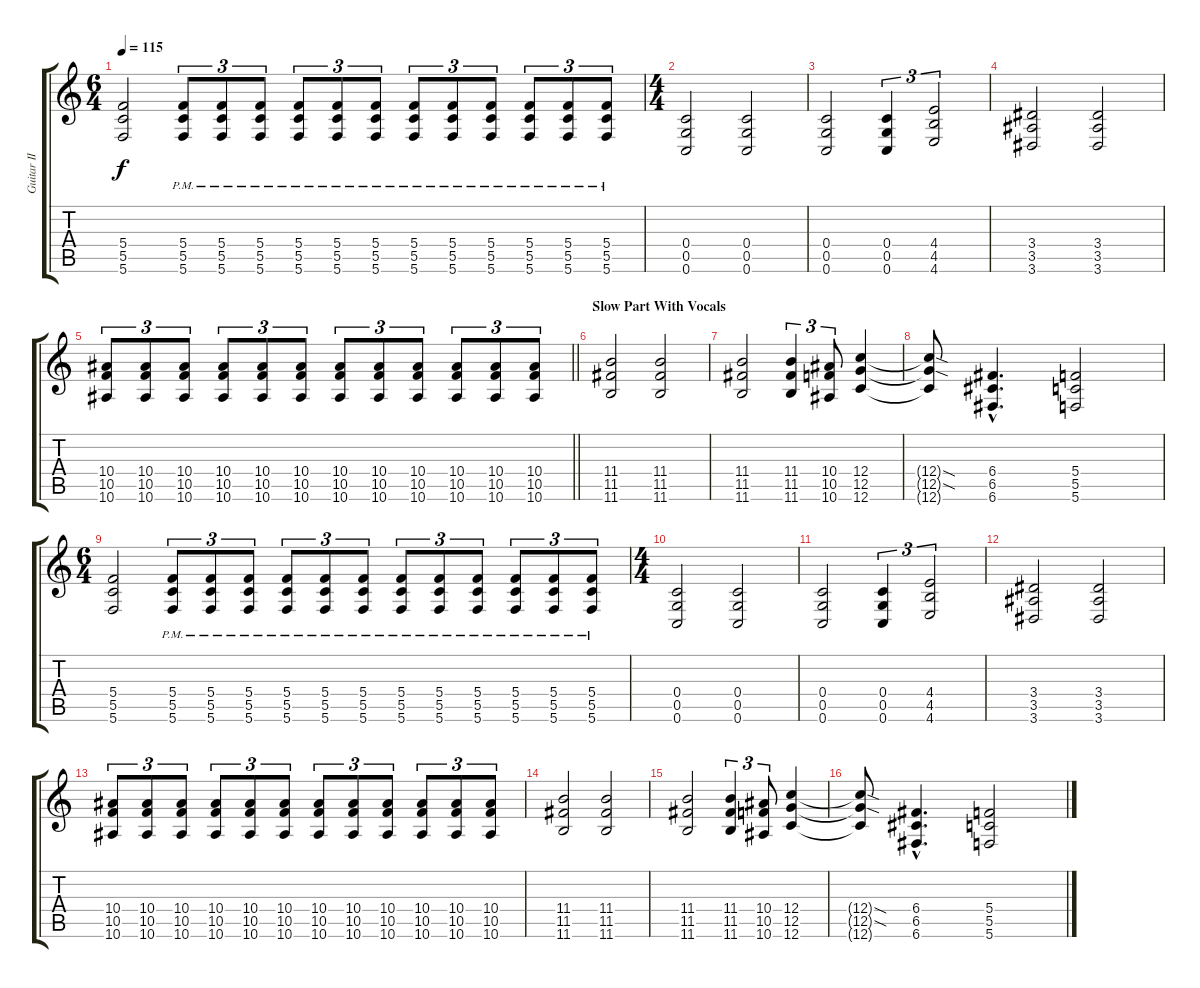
\track ("Guitar II" "Guitar II") {instrument distortionguitar}
\staff {score tabs}
\tuning (D4 A3 F3 C3 G2 C2) {hide}
\ts (6 4)
\tempo 115
\clef g2
\ks c
(5.4 5.5 5.6).2{dy f} (5.4{pm} 5.5{pm} 5.6{pm}).8{tu (3 2)} (5.4{pm} 5.5{pm} 5.6{pm}).8{tu (3 2)} (5.4{pm} 5.5{pm} 5.6{pm}).8{tu (3 2)} (5.4{pm} 5.5{pm} 5.6{pm}).8{tu (3 2)} (5.4{pm} 5.5{pm} 5.6{pm}).8{tu (3 2)} (5.4{pm} 5.5{pm} 5.6{pm}).8{tu (3 2)} (5.4{pm} 5.5{pm} 5.6{pm}).8{tu (3 2)} (5.4{pm} 5.5{pm} 5.6{pm}).8{tu (3 2)} (5.4{pm} 5.5{pm} 5.6{pm}).8{tu (3 2)} (5.4{pm} 5.5{pm} 5.6{pm}).8{tu (3 2)} (5.4{pm} 5.5{pm} 5.6{pm}).8{tu (3 2)} (5.4{pm} 5.5{pm} 5.6{pm}).8{tu (3 2)} |
\ts (4 4)
(0.4 0.5 0.6).2 (0.4 0.5 0.6).2 |
(0.4 0.5 0.6).2 (0.4 0.5 0.6).4{tu (3 2)} (4.4 4.5 4.6).2{tu (3 2)} |
(3.4 3.5 3.6).2 (3.4 3.5 3.6).2 |
\barLineRight lightlight
(10.4 10.5 10.6).8{tu (3 2)} (10.4 10.5 10.6).8{tu (3 2)} (10.4 10.5 10.6).8{tu (3 2)} (10.4 10.5 10.6).8{tu (3 2)} (10.4 10.5 10.6).8{tu (3 2)} (10.4 10.5 10.6).8{tu (3 2)} (10.4 10.5 10.6).8{tu (3 2)} (10.4 10.5 10.6).8{tu (3 2)} (10.4 10.5 10.6).8{tu (3 2)} (10.4 10.5 10.6).8{tu (3 2)} (10.4 10.5 10.6).8{tu (3 2)} (10.4 10.5 10.6).8{tu (3 2)} |
\section ("" "Slow Part With Vocals")
(11.4 11.5 11.6).2 (11.4 11.5 11.6).2 |
(11.4 11.5 11.6).2 (11.4 11.5 11.6).4{tu (3 2)} (10.4 10.5 10.6).8{tu (3 2)} (12.4 12.5 12.6).4 |
(12.4{sod t} 12.5{sod t} 12.6{t}).8 (6.4{hac} 6.5{hac} 6.6{hac}).4{d} (5.4 5.5 5.6).2 |
\ts (6 4)
(5.4 5.5 5.6).2 (5.4{pm} 5.5{pm} 5.6{pm}).8{tu (3 2)} (5.4{pm} 5.5{pm} 5.6{pm}).8{tu (3 2)} (5.4{pm} 5.5{pm} 5.6{pm}).8{tu (3 2)} (5.4{pm} 5.5{pm} 5.6{pm}).8{tu (3 2)} (5.4{pm} 5.5{pm} 5.6{pm}).8{tu (3 2)} (5.4{pm} 5.5{pm} 5.6{pm}).8{tu (3 2)} (5.4{pm} 5.5{pm} 5.6{pm}).8{tu (3 2)} (5.4{pm} 5.5{pm} 5.6{pm}).8{tu (3 2)} (5.4{pm} 5.5{pm} 5.6{pm}).8{tu (3 2)} (5.4{pm} 5.5{pm} 5.6{pm}).8{tu (3 2)} (5.4{pm} 5.5{pm} 5.6{pm}).8{tu (3 2)} (5.4{pm} 5.5{pm} 5.6{pm}).8{tu (3 2)} |
\ts (4 4)
(0.4 0.5 0.6).2 (0.4 0.5 0.6).2 |
(0.4 0.5 0.6).2 (0.4 0.5 0.6).4{tu (3 2)} (4.4 4.5 4.6).2{tu (3 2)} |
(3.4 3.5 3.6).2 (3.4 3.5 3.6).2 |
(10.4 10.5 10.6).8{tu (3 2)} (10.4 10.5 10.6).8{tu (3 2)} (10.4 10.5 10.6).8{tu (3 2)} (10.4 10.5 10.6).8{tu (3 2)} (10.4 10.5 10.6).8{tu (3 2)} (10.4 10.5 10.6).8{tu (3 2)} (10.4 10.5 10.6).8{tu (3 2)} (10.4 10.5 10.6).8{tu (3 2)} (10.4 10.5 10.6).8{tu (3 2)} (10.4 10.5 10.6).8{tu (3 2)} (10.4 10.5 10.6).8{tu (3 2)} (10.4 10.5 10.6).8{tu (3 2)} |
(11.4 11.5 11.6).2 (11.4 11.5 11.6).2 |
(11.4 11.5 11.6).2 (11.4 11.5 11.6).4{tu (3 2)} (10.4 10.5 10.6).8{tu (3 2)} (12.4 12.5 12.6).4 |
(12.4{sod t} 12.5{sod t} 12.6{t}).8 (6.4{hac} 6.5{hac} 6.6{hac}).4{d} (5.4 5.5 5.6).2
